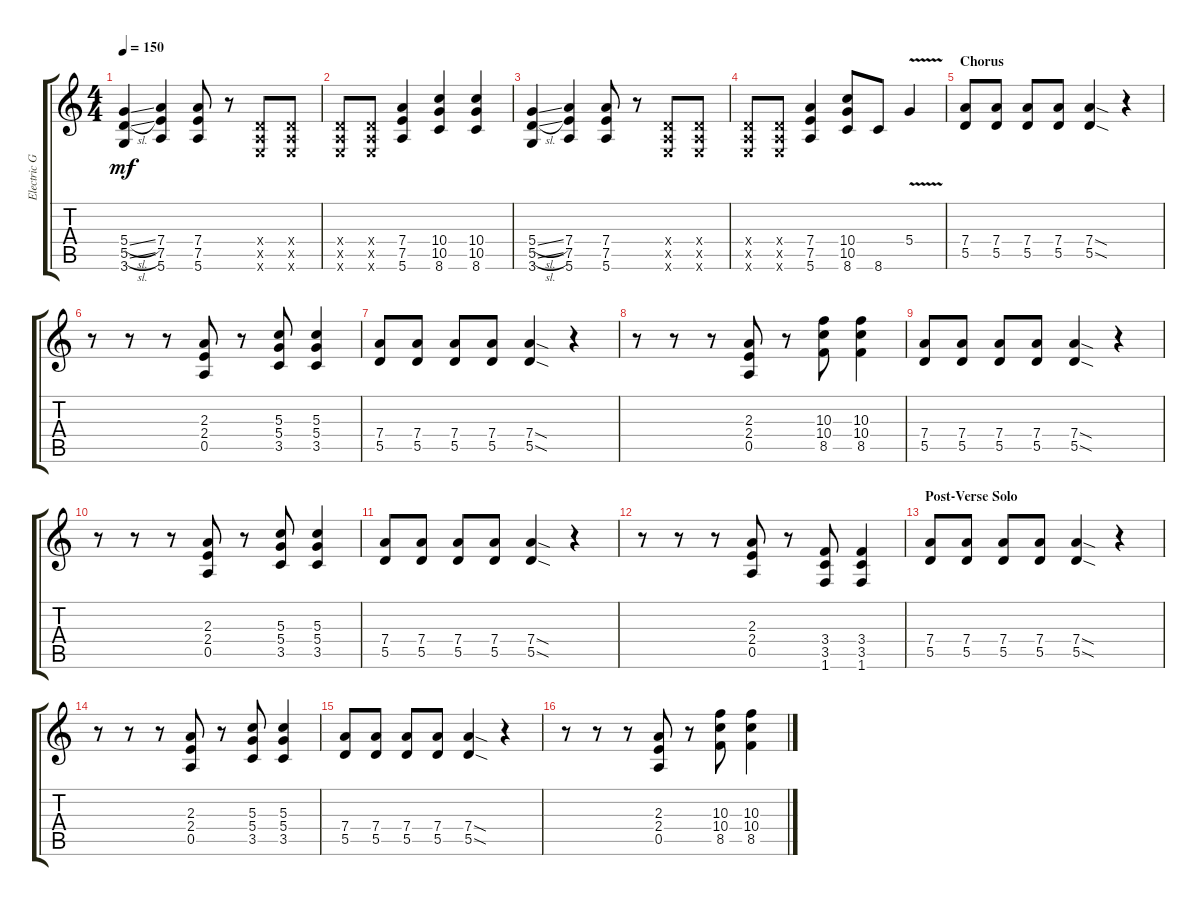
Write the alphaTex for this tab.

\track ("Electric Guitar" "Electric G") {instrument overdrivenguitar}
\staff {score tabs}
\tuning (E4 B3 G3 D3 A2 E2) {hide}
\ts (4 4)
\tempo 150
\clef g2
\ks c
(5.4{sl} 5.5{sl} 3.6).4{dy mf} (7.4 7.5 5.6).4 (7.4 7.5 5.6).8 r.8 (0.4{x} 0.5{x} 0.6{x}).8 (0.4{x} 0.5{x} 0.6{x}).8 |
(0.4{x} 0.5{x} 0.6{x}).8 (0.4{x} 0.5{x} 0.6{x}).8 (7.4 7.5 5.6).4 (10.4 10.5 8.6).4 (10.4 10.5 8.6).4 |
(5.4{sl} 5.5{sl} 3.6).4 (7.4 7.5 5.6).4 (7.4 7.5 5.6).8 r.8 (0.4{x} 0.5{x} 0.6{x}).8 (0.4{x} 0.5{x} 0.6{x}).8 |
(0.4{x} 0.5{x} 0.6{x}).8 (0.4{x} 0.5{x} 0.6{x}).8 (7.4 7.5 5.6).4 (10.4 10.5 8.6).8 8.6.8 5.4{v}.4 |
\section ("" "Chorus")
(7.4 5.5).8 (7.4 5.5).8 (7.4 5.5).8 (7.4 5.5).8 (7.4{sod} 5.5{sod}).4 r.4 |
r.8 r.8 r.8 (2.3 2.4 0.5).8 r.8 (5.3 5.4 3.5).8 (5.3 5.4 3.5).4 |
(7.4 5.5).8 (7.4 5.5).8 (7.4 5.5).8 (7.4 5.5).8 (7.4{sod} 5.5{sod}).4 r.4 |
r.8 r.8 r.8 (2.3 2.4 0.5).8 r.8 (10.3 10.4 8.5).8 (10.3 10.4 8.5).4 |
(7.4 5.5).8 (7.4 5.5).8 (7.4 5.5).8 (7.4 5.5).8 (7.4{sod} 5.5{sod}).4 r.4 |
r.8 r.8 r.8 (2.3 2.4 0.5).8 r.8 (5.3 5.4 3.5).8 (5.3 5.4 3.5).4 |
(7.4 5.5).8 (7.4 5.5).8 (7.4 5.5).8 (7.4 5.5).8 (7.4{sod} 5.5{sod}).4 r.4 |
r.8 r.8 r.8 (2.3 2.4 0.5).8 r.8 (3.4 3.5 1.6).8 (3.4 3.5 1.6).4 |
\section ("" "Post-Verse Solo")
(7.4 5.5).8 (7.4 5.5).8 (7.4 5.5).8 (7.4 5.5).8 (7.4{sod} 5.5{sod}).4 r.4 |
r.8 r.8 r.8 (2.3 2.4 0.5).8 r.8 (5.3 5.4 3.5).8 (5.3 5.4 3.5).4 |
(7.4 5.5).8 (7.4 5.5).8 (7.4 5.5).8 (7.4 5.5).8 (7.4{sod} 5.5{sod}).4 r.4 |
r.8 r.8 r.8 (2.3 2.4 0.5).8 r.8 (10.3 10.4 8.5).8 (10.3 10.4 8.5).4
